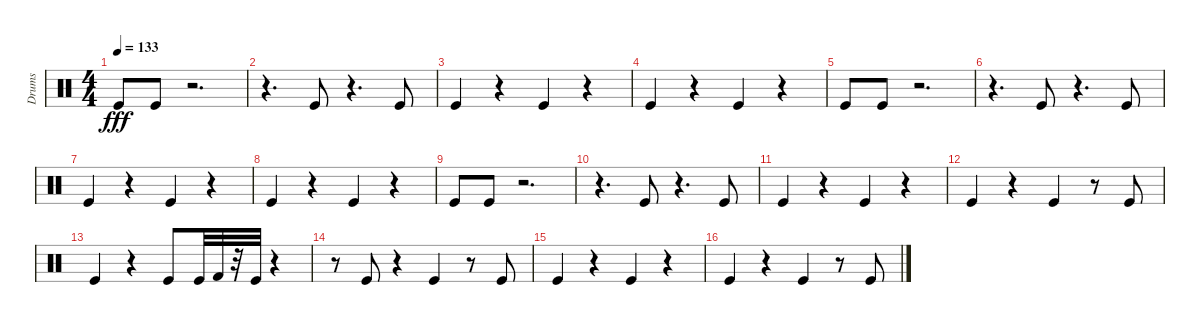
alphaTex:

\track ("Drums" "Drums") {instrument percussion}
\staff {score}
\articulation defaults
\ts (4 4)
\tempo 133
\clef neutral
\ks c "Kick (hit)".8{dy fff} "Kick (hit)".8
r.2{d} |
r.4{d} "Kick (hit)".8 r.4{d} "Kick (hit)".8 |
"Kick (hit)".4 r.4 "Kick (hit)".4 r.4 |
"Kick (hit)".4 r.4 "Kick (hit)".4 r.4 |
"Kick (hit)".8 "Kick (hit)".8 r.2{d} |
r.4{d} "Kick (hit)".8 r.4{d} "Kick (hit)".8 |
"Kick (hit)".4 r.4 "Kick (hit)".4 r.4 |
"Kick (hit)".4 r.4 "Kick (hit)".4 r.4 |
"Kick (hit)".8 "Kick (hit)".8 r.2{d} |
r.4{d} "Kick (hit)".8 r.4{d} "Kick (hit)".8 |
"Kick (hit)".4 r.4 "Kick (hit)".4 r.4 |
"Kick (hit)".4 r.4 "Kick (hit)".4 r.8 "Kick (hit)".8 |
"Kick (hit)".4 r.4 "Kick (hit)".8 "Kick (hit)".32 "Kick (hit) 2".32 r.32 "Kick (hit)".32 r.4 |
r.8 "Kick (hit)".8 r.4 "Kick (hit)".4 r.8 "Kick (hit)".8 |
"Kick (hit)".4 r.4 "Kick (hit)".4 r.4 |
"Kick (hit)".4 r.4 "Kick (hit)".4 r.8 "Kick (hit)".8
